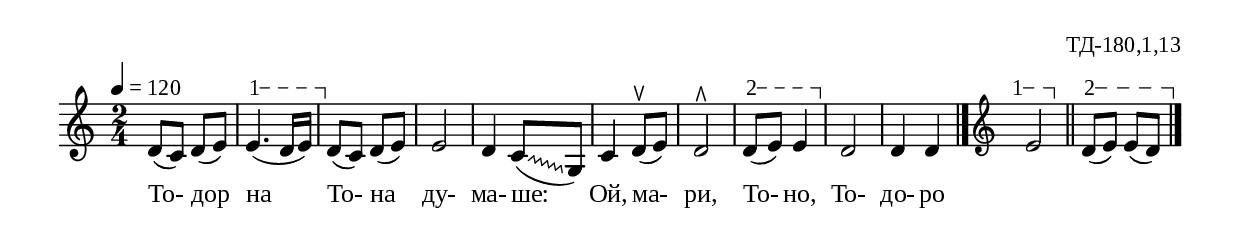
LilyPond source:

%{
TD_180_1_13
%}

\include "td-preamble.ly"

\score {
\relative c' {
 \tempo 4 = 120
  \time 2/4
d8( c) d( e) 
\varA
e4.\startTextSpan( d16 e\stopTextSpan) 
d8( c) d( e) e2 d4 
  \override Glissando #'style = #'zigzag
\noteFi c8\glissando( g)
c4 d8^\ltoe( e) d2^\rtoe 
\varB
d8\startTextSpan( e) e4\stopTextSpan |
d2 d4 d 
\bar "|."
\endm
\varA
\set Score.measureLength = #(ly:make-moment 3 4)
s4\startTextSpan e2\stopTextSpan \bar "||"
\set Score.measureLength = #(ly:make-moment 2 4)
\varB
d8\startTextSpan( e) e( d\stopTextSpan) 
\bar "|." 
}
\addlyrics { То- дор на То- на  ду- ма- ше: Ой, ма- ри, То- но, То- до- ро }
\layout {
  indent = #0
  line-width = 190\mm
  ragged-right=##f
%%    ragged-last = ##t
	}
%
\midi { 
	\context {
		\Score
		tempoWholesPerMinute = #(ly:make-moment 120 4)
		}
	}
}

\header{
%%  title = "Тодор на Тона думаше"
  composer = "ТД-180,1,13"
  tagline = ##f
}


